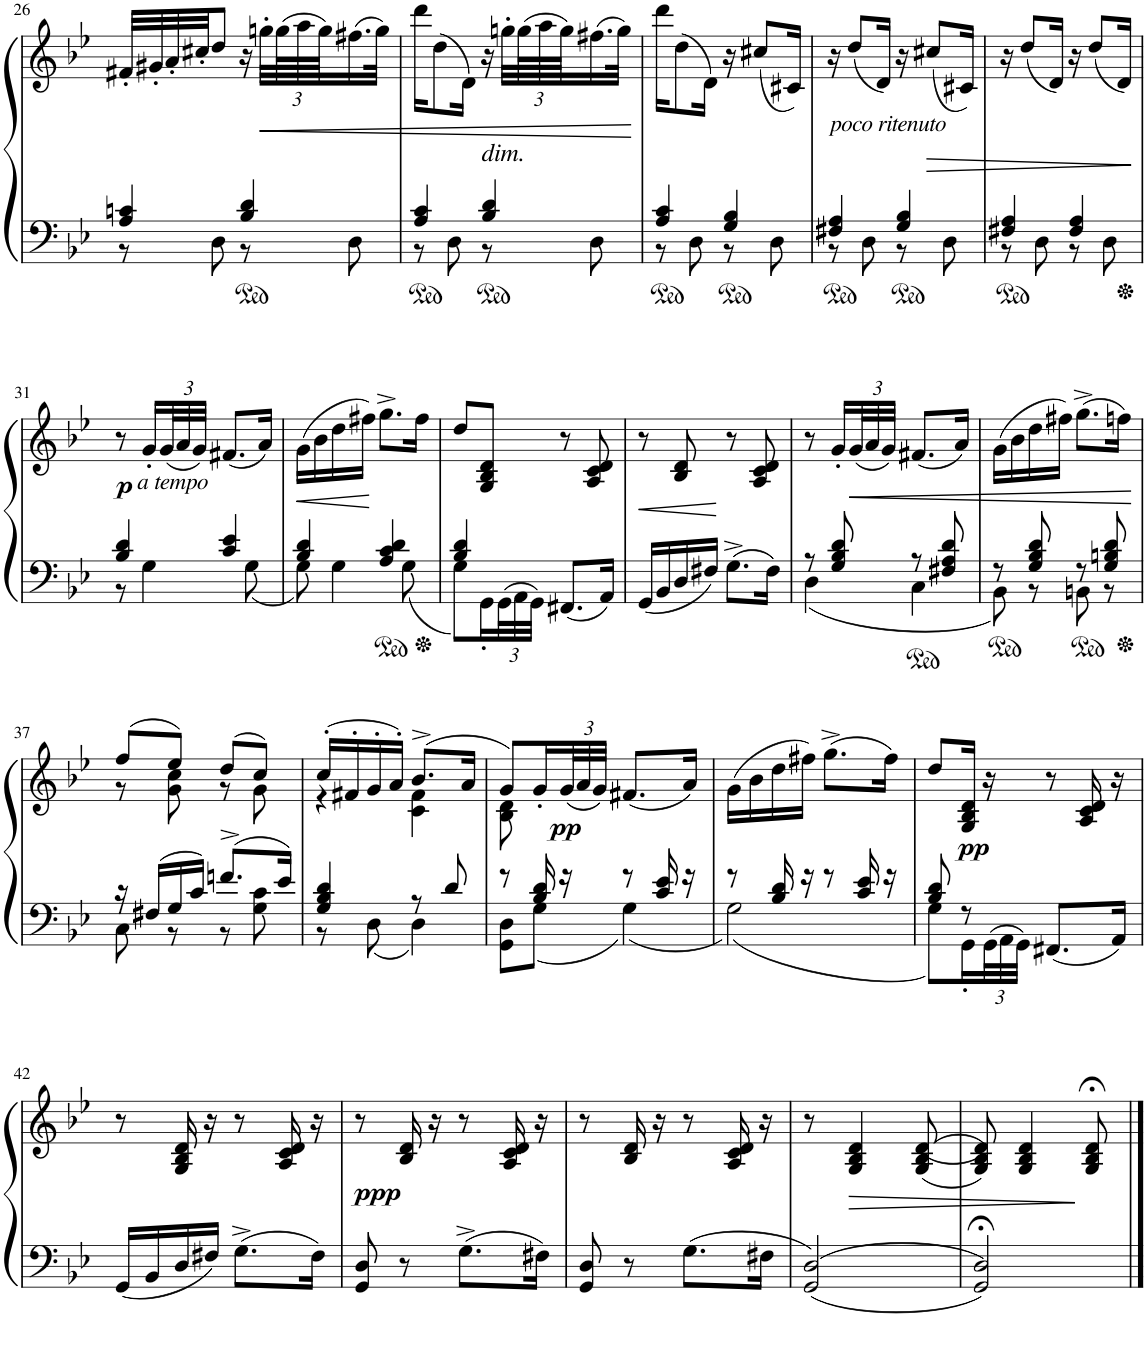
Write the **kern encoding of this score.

**kern	**kern	**dynam
*part1	*part1	*part1
*staff2	*staff1	*staff1/2
*I"Piano	*	*
*I'Pno.	*	*
!!LO:PB:g=z
*clefF4	*clefG2	*
*k[b-e-]	*k[b-e-]	*
*M2/4	*M2/4	*
=26	=26	=26
*^	*	*
4A/ 4cn/	8r	32f#X'/LLL	.
.	.	32g#X'/	.
.	.	32a'/	.
.	.	32cc#X'/JJ	.
.	8D\	8dd/J	.
4B-/ 4d/	8r	16r	.
!	!	!	!LO:HP:b
.	.	32ggn'\LLL	<
*	*	*Xbrackettup	*
.	.	(96gg\L	.
.	.	96aa\	.
.	.	96gg\JJ)	.
.	8D\	(16.ff#X\	.
.	.	32gg\JJk)	.
=27	=27	=27	=27
4A/ 4c/	8r	16ddd\KL	.
.	.	(8dd\	.
.	8D\	.	.
.	.	16d\Jk)	.
!LO:TX:a:i:t=dim.	!	!	!
4B-/ 4d/	8r	16r	.
.	.	32ggn'\LLL	.
.	.	(96gg\L	.
.	.	96aa\	.
.	.	96gg\JJ)	.
.	8D\	(16.ff#X\	.
.	.	32gg\JJk)	.
*v	*v	*	*
.	.	[
=28	=28	=28
*^	*	*
4A/ 4c/	8r	16ddd\KL	.
.	.	(8dd\	.
.	8D\	.	.
.	.	16d\Jk)	.
4G/ 4B-/	8r	16r	.
.	.	(8cc#X/L	.
.	8D\	.	.
.	.	16c#X/Jk)	.
=29	=29	=29	=29
!	!	!LO:TX:b:i:t=poco ritenuto	!
4F#X/ 4A/	8r	16r	.
.	.	(8dd/L	.
.	8D\	.	.
.	.	16d/Jk)	.
4G/ 4B-/	8r	16r	.
!	!	!	!LO:HP:b
.	.	(8cc#X/L	>
.	8D\	.	.
.	.	16c#X/Jk)	.
=30	=30	=30	=30
4F#X/ 4A/	8r	16r	.
.	.	(8dd/L	.
.	8D\	.	.
.	.	16d/Jk)	.
4F#/ 4A/	8r	16r	.
.	.	(8dd/L	.
.	8D\	.	.
.	.	16d/Jk)	.
*v	*v	*	*
.	.	]
!!LO:LB:g=z
=31	=31	=31
*^	*	*
!	!	!LO:TX:b:i:t=a tempo	!
!	!	!	!LO:DY:b
4B-/ 4d/	8r	8r	p
.	4G\	16g'/LL	.
.	.	(48g/L	.
.	.	48a/	.
.	.	48g/JJJ)	.
4c/ 4e-/	.	(8.f#X/L	.
.	8G\	.	.
.	.	16a/Jk)	.
=32	=32	=32	=32
!	!	!	!LO:HP:b
4B-/ 4d/	8G\	(16g\LL	<
.	.	16b-\	.
.	4G\	16dd\	.
.	.	16ff#X\JJ)	.
4A/ 4c/ 4d/	.	8.gg^\L	[
.	8G\	.	.
.	.	16ff#\Jk	.
=33	=33	=33	=33
4B-/ 4d/	8G\L	8dd/L	.
.	16GG'\L	8G/ 8B-/ 8d/J	.
*	*Xbrackettup	*	*
.	48GG\L	.	.
.	48AA\	.	.
.	48GG\JJJ	.	.
8.FF#X/L	8.ryy	8r	.
.	.	8A/ 8c/ 8d/	.
16AA/Jk	16ryy	.	.
=34	=34	=34	=34
!	!	!	!LO:HP:b
*v	*v	*	*
16GG/LL	8r	<
16BB-/	.	.
16D/	8B-/ 8d/	.
16F#X/JJ	.	.
8.G^\L	8r	[
.	8A/ 8c/ 8d/	.
16F#\Jk	.	.
=35	=35	=35
*^	*	*
8r	4D\	8r	.
8G/ 8B-/ 8d/	.	16g'/LL	.
!	!	!	!LO:HP:b
.	.	(48g/L	<
.	.	48a/	.
.	.	48g/JJJ)	.
8r	4C\	(8.f#X/L	.
8F#X/ 8A/ 8d/	.	.	.
.	.	16a/Jk)	.
=36	=36	=36	=36
8r	8BB-\	(16g\LL	.
.	.	16b-\	.
8G/ 8B-/ 8d/	8r	16dd\	.
.	.	16ff#X\JJ)	.
8r	8BBn\	(8.gg^\L	.
8G/ 8Bn/ 8d/	8r	.	.
.	.	16ffn\Jk)	.
*v	*v	*	*
.	.	[
!!LO:LB:g=z
=37	=37	=37
*^	*^	*
16r	8C\	(8ff/L	8r	.
16F#X/LL	.	.	.	.
16G/	8r	8ee-/J)	8g\ 8cc\	.
16c/JJ	.	.	.	.
8.fn^/L	8r	(8dd/L	8r	.
.	8G\ 8c\	8cc/J)	8g\	.
16e-/Jk	.	.	.	.
=38	=38	=38	=38	=38
4G/ 4B-/ 4d/	8r	(16cc'/LL	4r	.
.	.	16f#X'/	.	.
.	8D\	16g'/	.	.
.	.	16a'/JJ)	.	.
8r	4D\	(>8.b-^/L	4c\ 4f#\	.
8d/	.	.	.	.
.	.	16a/Jk	.	.
=39	=39	=39	=39	=39
8r	8GG\ 8D\L	8g/L)	8B-\ 8d\	.
16B-/ 16d/	8G\J	16g'/L	8ryy	.
!	!	!	!	!LO:DY:b
16r	.	(48g/L	.	pp
.	.	48a/	.	.
.	.	48g/JJJ)	.	.
8r	4G\	(8.f#X/L	4ryy	.
16c/ 16e-/	.	.	.	.
16r	.	16a/Jk)	.	.
*	*	*v	*v	*
=40	=40	=40	=40
8r	2G\	(16g\LL	.
.	.	16b-\	.
16B-/ 16d/	.	16dd\	.
16r	.	16ff#X\JJ)	.
8r	.	(8.gg^\L	.
16c/ 16e-/	.	.	.
16r	.	16ff#\Jk)	.
=41	=41	=41	=41
8B-/ 8d/	8G\L	8dd/L	.
!	!	!	!LO:DY:b
8r	16GG'\L	16G/ 16B-/ 16d/Jk	pp
.	48GG\L	16r	.
.	48AA\	.	.
.	48GG\JJJ	.	.
8.FF#X/L	8.ryy	8r	.
.	.	16A/ 16c/ 16d/	.
16AA/Jk	16ryy	16r	.
*v	*v	*	*
!!LO:LB:g=z
=42	=42	=42
16GG/LL	8r	.
16BB-/	.	.
16D/	16G/ 16B-/ 16d/	.
16F#X/JJ	16r	.
8.G^\L	8r	.
.	16A/ 16c/ 16d/	.
16F#\Jk	16r	.
=43	=43	=43
!	!	!LO:DY:b
8GG/ 8D/	8r	ppp
8r	16B-/ 16d/	.
.	16r	.
8.G^\L	8r	.
.	16A/ 16c/ 16d/	.
16F#X\Jk	16r	.
=44	=44	=44
8GG/ 8D/	8r	.
8r	16B-/ 16d/	.
.	16r	.
8.G\L	8r	.
.	16A/ 16c/ 16d/	.
16F#X\Jk	16r	.
=45	=45	=45
2GG/ 2D/	8r	.
!	!	!LO:HP:b
.	4G/ 4B-/ 4d/	>
.	(>((8G/ 8B-/ 8d/	.
=46	=46	=46
2GG/;< 2D/;<	8G/ 8B-/ 8d/)))	.
.	4G/ 4B-/ 4d/	.
.	8G/;< 8B-/;< 8d/;<	]
==	==	==
*-	*-	*-
